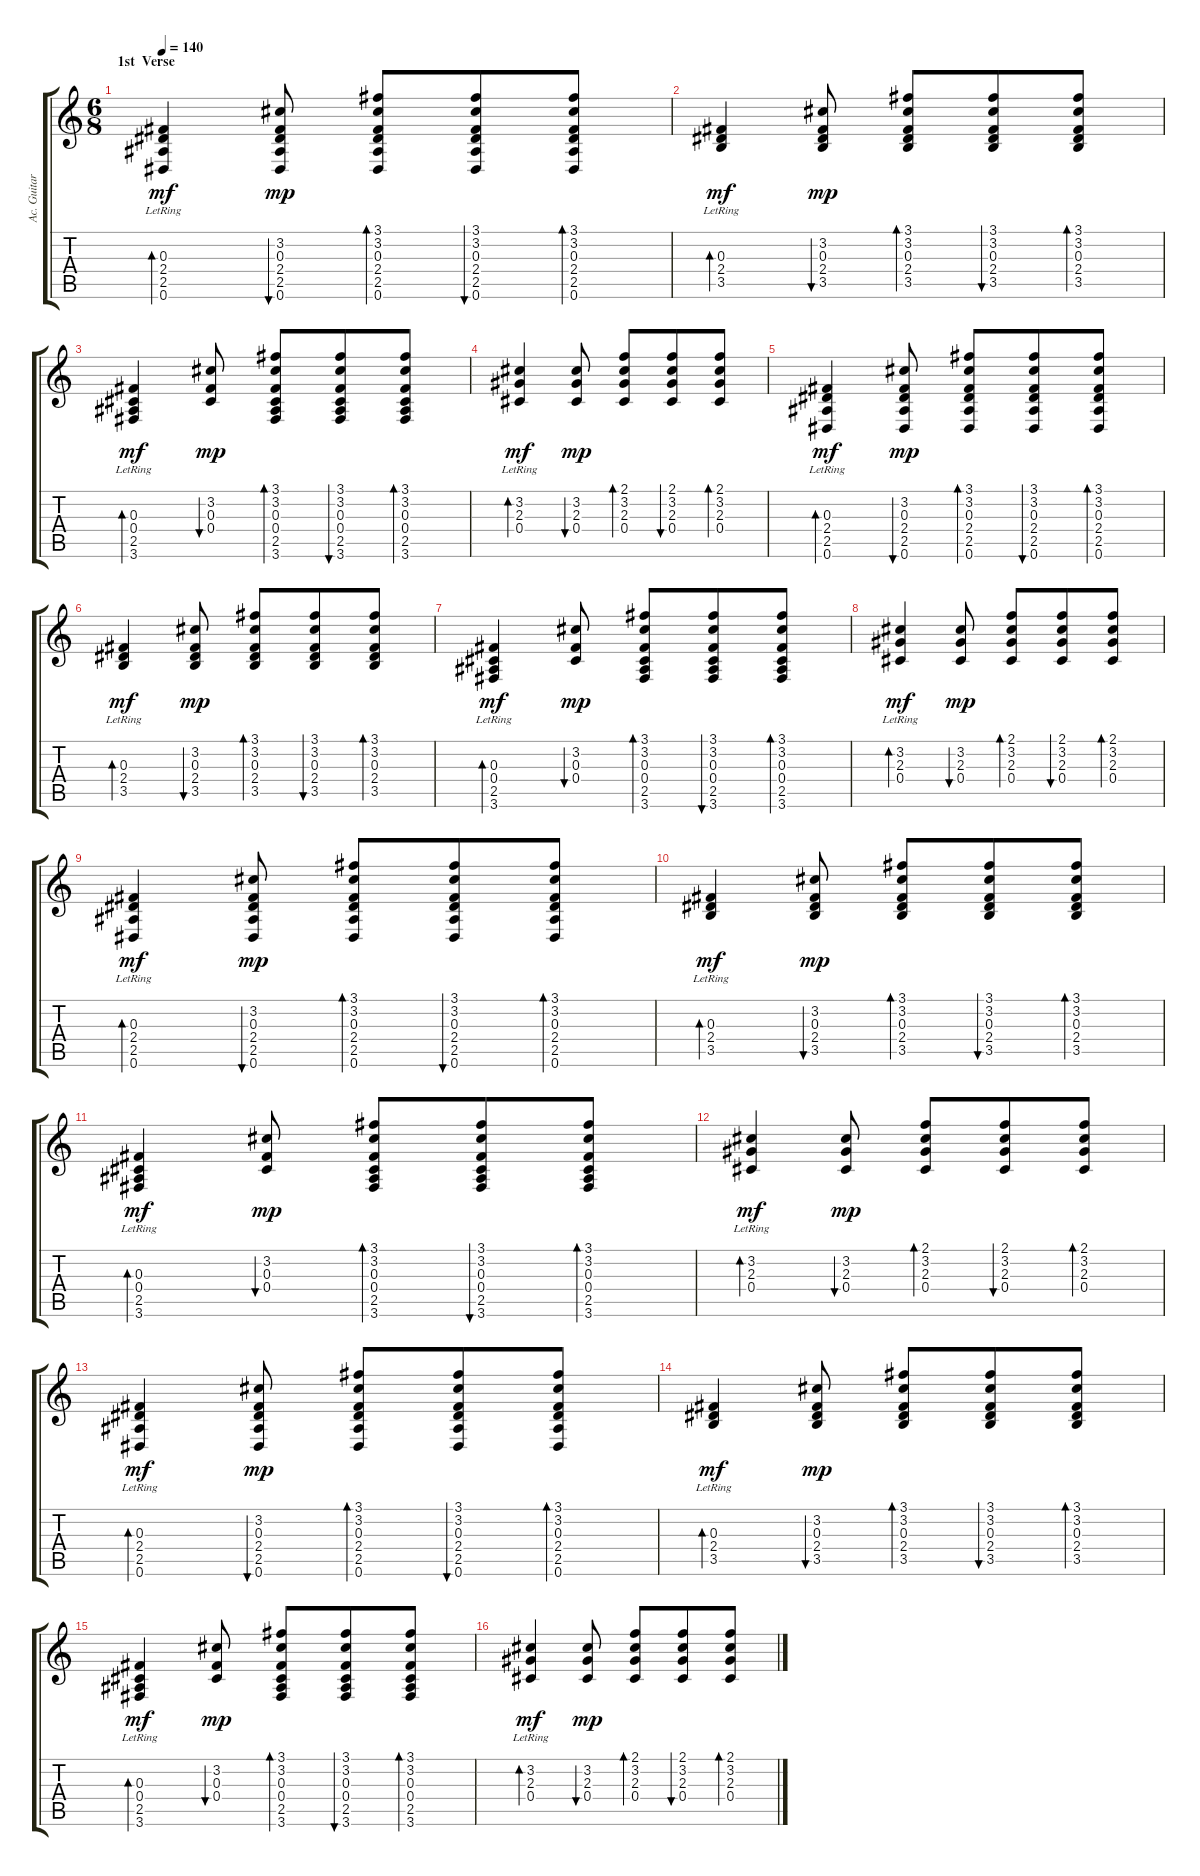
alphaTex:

\track ("Ac. Guitar Rhytm" "Ac. Guitar") {instrument acousticguitarsteel}
\staff {score tabs}
\tuning (Eb4 Bb3 Gb3 Db3 Ab2 Eb2) {hide}
\ts (6 8)
\section ("" "1st  Verse")
\tempo 140
\clef g2
\ks c
(0.3{lr} 2.4{lr} 2.5{lr} 0.6{lr}).4{bd 240 dy mf} (3.2 0.3 2.4 2.5 0.6).8{bu 120 dy mp} (3.1 3.2 0.3 2.4 2.5 0.6).8{bd 120} (3.1 3.2 0.3 2.4 2.5 0.6).8{bu 120} (3.1 3.2 0.3 2.4 2.5 0.6).8{bd 120} |
(0.3{lr} 2.4{lr} 3.5{lr}).4{bd 240 dy mf} (3.2 0.3 2.4 3.5).8{bu 120 dy mp} (3.1 3.2 0.3 2.4 3.5).8{bd 120} (3.1 3.2 0.3 2.4 3.5).8{bu 120} (3.1 3.2 0.3 2.4 3.5).8{bd 120} |
(0.3{lr} 0.4{lr} 2.5{lr} 3.6{lr}).4{bd 240 dy mf} (3.2 0.3 0.4).8{bu 120 dy mp} (3.1 3.2 0.3 0.4 2.5 3.6).8{bd 120} (3.1 3.2 0.3 0.4 2.5 3.6).8{bu 120} (3.1 3.2 0.3 0.4 2.5 3.6).8{bd 120} |
(3.2{lr} 2.3{lr} 0.4{lr}).4{bd 240 dy mf} (3.2 2.3 0.4).8{bu 120 dy mp} (2.1 3.2 2.3 0.4).8{bd 120} (2.1 3.2 2.3 0.4).8{bu 120} (2.1 3.2 2.3 0.4).8{bd 120} |
(0.3{lr} 2.4{lr} 2.5{lr} 0.6{lr}).4{bd 240 dy mf} (3.2 0.3 2.4 2.5 0.6).8{bu 120 dy mp} (3.1 3.2 0.3 2.4 2.5 0.6).8{bd 120} (3.1 3.2 0.3 2.4 2.5 0.6).8{bu 120} (3.1 3.2 0.3 2.4 2.5 0.6).8{bd 120} |
(0.3{lr} 2.4{lr} 3.5{lr}).4{bd 240 dy mf} (3.2 0.3 2.4 3.5).8{bu 120 dy mp} (3.1 3.2 0.3 2.4 3.5).8{bd 120} (3.1 3.2 0.3 2.4 3.5).8{bu 120} (3.1 3.2 0.3 2.4 3.5).8{bd 120} |
(0.3{lr} 0.4{lr} 2.5{lr} 3.6{lr}).4{bd 240 dy mf} (3.2 0.3 0.4).8{bu 120 dy mp} (3.1 3.2 0.3 0.4 2.5 3.6).8{bd 120} (3.1 3.2 0.3 0.4 2.5 3.6).8{bu 120} (3.1 3.2 0.3 0.4 2.5 3.6).8{bd 120} |
(3.2{lr} 2.3{lr} 0.4{lr}).4{bd 240 dy mf} (3.2 2.3 0.4).8{bu 120 dy mp} (2.1 3.2 2.3 0.4).8{bd 120} (2.1 3.2 2.3 0.4).8{bu 120} (2.1 3.2 2.3 0.4).8{bd 120} |
(0.3{lr} 2.4{lr} 2.5{lr} 0.6{lr}).4{bd 240 dy mf} (3.2 0.3 2.4 2.5 0.6).8{bu 120 dy mp} (3.1 3.2 0.3 2.4 2.5 0.6).8{bd 120} (3.1 3.2 0.3 2.4 2.5 0.6).8{bu 120} (3.1 3.2 0.3 2.4 2.5 0.6).8{bd 120} |
(0.3{lr} 2.4{lr} 3.5{lr}).4{bd 240 dy mf} (3.2 0.3 2.4 3.5).8{bu 120 dy mp} (3.1 3.2 0.3 2.4 3.5).8{bd 120} (3.1 3.2 0.3 2.4 3.5).8{bu 120} (3.1 3.2 0.3 2.4 3.5).8{bd 120} |
(0.3{lr} 0.4{lr} 2.5{lr} 3.6{lr}).4{bd 240 dy mf} (3.2 0.3 0.4).8{bu 120 dy mp} (3.1 3.2 0.3 0.4 2.5 3.6).8{bd 120} (3.1 3.2 0.3 0.4 2.5 3.6).8{bu 120} (3.1 3.2 0.3 0.4 2.5 3.6).8{bd 120} |
(3.2{lr} 2.3{lr} 0.4{lr}).4{bd 240 dy mf} (3.2 2.3 0.4).8{bu 120 dy mp} (2.1 3.2 2.3 0.4).8{bd 120} (2.1 3.2 2.3 0.4).8{bu 120} (2.1 3.2 2.3 0.4).8{bd 120} |
(0.3{lr} 2.4{lr} 2.5{lr} 0.6{lr}).4{bd 240 dy mf} (3.2 0.3 2.4 2.5 0.6).8{bu 120 dy mp} (3.1 3.2 0.3 2.4 2.5 0.6).8{bd 120} (3.1 3.2 0.3 2.4 2.5 0.6).8{bu 120} (3.1 3.2 0.3 2.4 2.5 0.6).8{bd 120} |
(0.3{lr} 2.4{lr} 3.5{lr}).4{bd 240 dy mf} (3.2 0.3 2.4 3.5).8{bu 120 dy mp} (3.1 3.2 0.3 2.4 3.5).8{bd 120} (3.1 3.2 0.3 2.4 3.5).8{bu 120} (3.1 3.2 0.3 2.4 3.5).8{bd 120} |
(0.3{lr} 0.4{lr} 2.5{lr} 3.6{lr}).4{bd 240 dy mf} (3.2 0.3 0.4).8{bu 120 dy mp} (3.1 3.2 0.3 0.4 2.5 3.6).8{bd 120} (3.1 3.2 0.3 0.4 2.5 3.6).8{bu 120} (3.1 3.2 0.3 0.4 2.5 3.6).8{bd 120} |
(3.2{lr} 2.3{lr} 0.4{lr}).4{bd 240 dy mf} (3.2 2.3 0.4).8{bu 120 dy mp} (2.1 3.2 2.3 0.4).8{bd 120} (2.1 3.2 2.3 0.4).8{bu 120} (2.1 3.2 2.3 0.4).8{bd 120}
